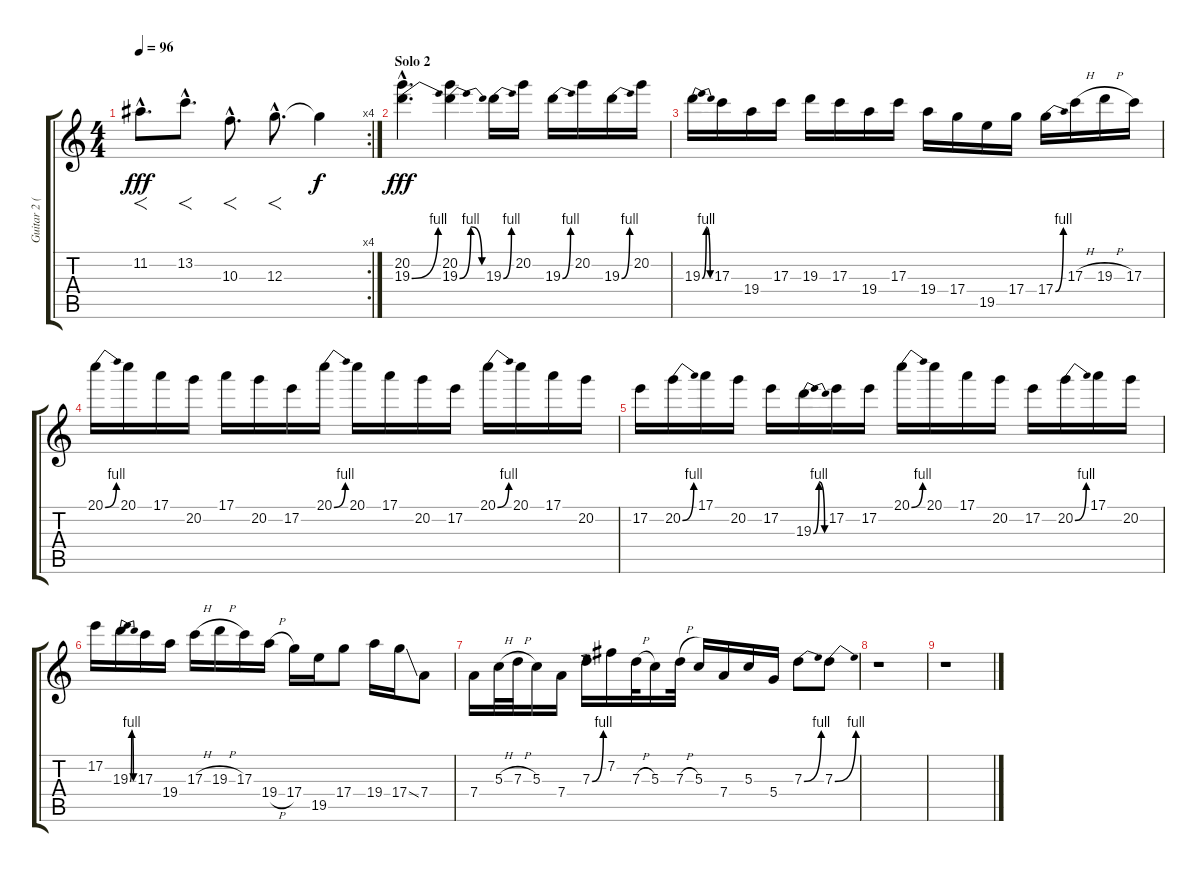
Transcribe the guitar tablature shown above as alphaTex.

\track ("Guitar 2 (w/ wah)" "Guitar 2 (") {instrument overdrivenguitar}
\staff {score tabs}
\tuning (E4 B3 G3 D3 A2 D2) {hide}
\rc 4
\ts (4 4)
\tempo 96
\clef g2
\ks c
11.2{hac}.8{f d dy fff volume 16} 13.2{hac}.8{f d volume 10} 10.3{hac}.8{f d volume 16} 12.3{hac}.8{f d volume 16 balance 5} 12.3{t}.4{dy f volume 16} |
\section ("" "Solo 2")
(20.2{hac} 19.3{be (bend 0 0 60 4) hac}).4{d dy fff} (20.2 19.3{be (bendrelease 0 0 25 4 30 4 60 0)}).4 19.3{be (bend 0 0 60 4)}.16 20.2.16 19.3{be (bend 0 0 60 4)}.16 20.2.16 19.3{be (bend 0 0 60 4)}.16 20.2.16 |
19.3{be (bendrelease 0 0 25 4 30 4 60 0)}.16 17.3.16 19.4.16 17.3.16 19.3.16 17.3.16 19.4.16 17.3.16 19.4.16 17.4.16 19.5.16 17.4.16 17.4{be (bend 0 0 60 4)}.16 17.3{h}.16 19.3{h}.16 17.3.16 |
20.1{be (bend 0 0 60 4)}.16 20.1.16 17.1.16 20.2.16 17.1.16 20.2.16 17.2.16 20.1{be (bend 0 0 60 4)}.16 20.1.16 17.1.16 20.2.16 17.2.16 20.1{be (bend 0 0 60 4)}.16 20.1.16 17.1.16 20.2.16 |
17.2.16 20.2{be (bend 0 0 60 4)}.16 17.1.16 20.2.16 17.2.16 19.3{be (bendrelease 0 0 25 4 30 4 60 0)}.16 17.2.16 17.2.16 20.1{be (bend 0 0 60 4)}.16 20.1.16 17.1.16 20.2.16 17.2.16 20.2{be (bend 0 0 60 4)}.16 17.1.16 20.2.16 |
17.2.16 19.3{be (bendrelease 0 0 25 4 30 4 60 0)}.16 17.3.16 19.4.16 17.3{h}.16 19.3{h}.16 17.3.16 19.4{h}.16 17.4.16 19.5.16 17.4.8 19.4.16 17.4{ss}.16 7.4.8 |
7.4.16 5.3{h}.32 7.3{h}.32 5.3.16 7.4.16 7.3{be (bend 0 0 60 4)}.16 7.2.16 7.3{h}.32 5.3.16 7.3{h}.32 5.3.16 7.4.16 5.3.16 5.4.16 7.3{be (bend 0 0 60 4)}.8 7.3{be (bend 0 0 60 4)}.8 |
r.1 |
r.1
